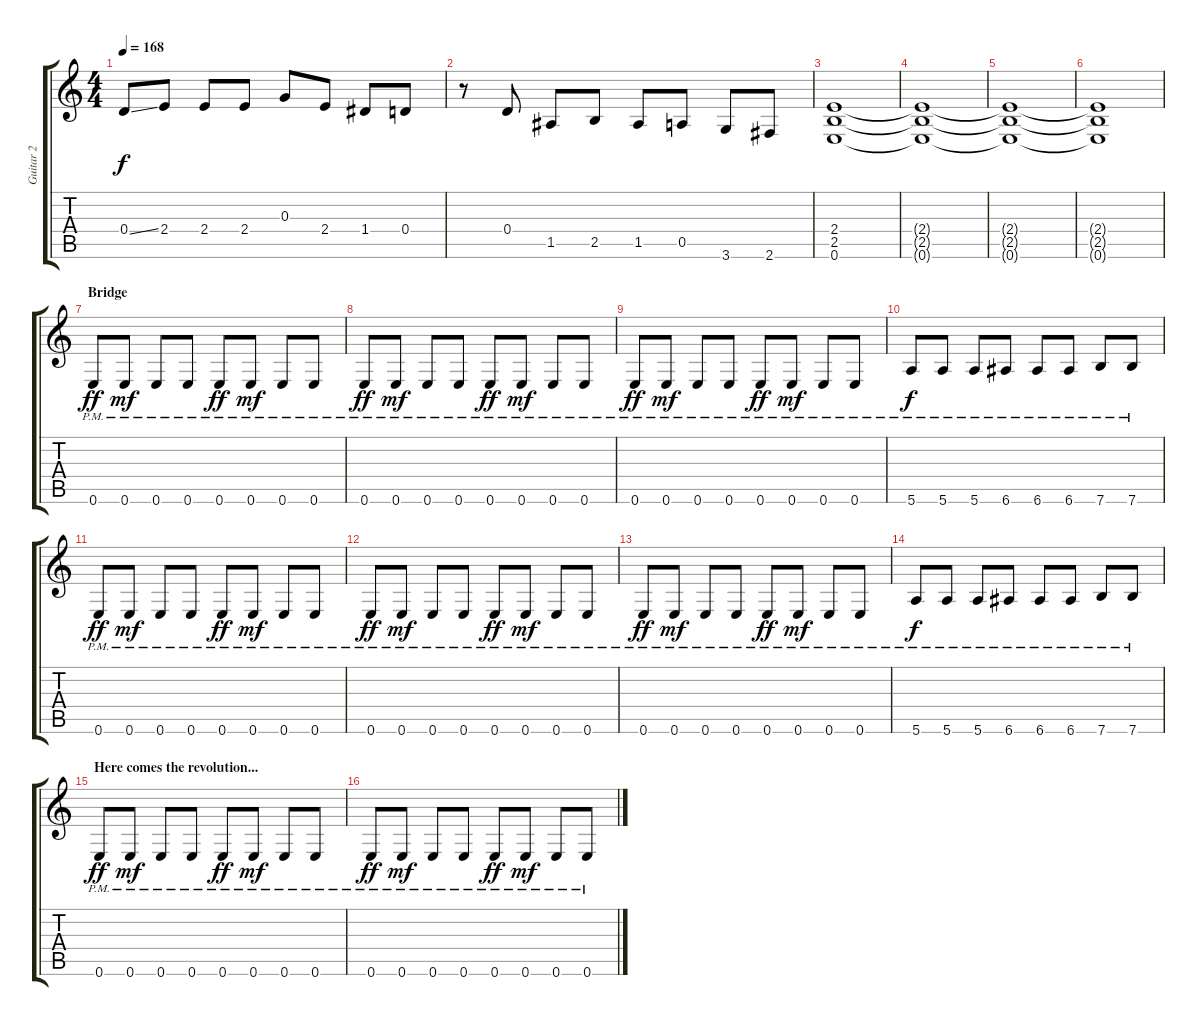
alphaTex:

\track ("Guitar 2" "Guitar 2") {instrument overdrivenguitar}
\staff {score tabs}
\tuning (E4 B3 G3 D3 A2 E2) {hide}
\ts (4 4)
\tempo 168
\clef g2
\ks c
0.4{ss}.8{dy f} 2.4.8 2.4.8 2.4.8 0.3.8 2.4.8 1.4.8 0.4.8 |
r.8 0.4.8 1.5.8 2.5.8 1.5.8 0.5.8 3.6.8 2.6.8 |
(2.4 2.5 0.6).1 |
(2.4{t} 2.5{t} 0.6{t}).1 |
(2.4{t} 2.5{t} 0.6{t}).1 |
(2.4{t} 2.5{t} 0.6{t}).1 |
\section ("" "Bridge")
0.6{pm}.8{dy ff} 0.6{pm}.8{dy mf} 0.6{pm}.8 0.6{pm}.8 0.6{pm}.8{dy ff} 0.6{pm}.8{dy mf} 0.6{pm}.8 0.6{pm}.8 |
0.6{pm}.8{dy ff} 0.6{pm}.8{dy mf} 0.6{pm}.8 0.6{pm}.8 0.6{pm}.8{dy ff} 0.6{pm}.8{dy mf} 0.6{pm}.8 0.6{pm}.8 |
0.6{pm}.8{dy ff} 0.6{pm}.8{dy mf} 0.6{pm}.8 0.6{pm}.8 0.6{pm}.8{dy ff} 0.6{pm}.8{dy mf} 0.6{pm}.8 0.6{pm}.8 |
5.6{pm}.8{dy f} 5.6{pm}.8 5.6{pm}.8 6.6{pm}.8 6.6{pm}.8 6.6{pm}.8 7.6{pm}.8 7.6{pm}.8 |
0.6{pm}.8{dy ff} 0.6{pm}.8{dy mf} 0.6{pm}.8 0.6{pm}.8 0.6{pm}.8{dy ff} 0.6{pm}.8{dy mf} 0.6{pm}.8 0.6{pm}.8 |
0.6{pm}.8{dy ff} 0.6{pm}.8{dy mf} 0.6{pm}.8 0.6{pm}.8 0.6{pm}.8{dy ff} 0.6{pm}.8{dy mf} 0.6{pm}.8 0.6{pm}.8 |
0.6{pm}.8{dy ff} 0.6{pm}.8{dy mf} 0.6{pm}.8 0.6{pm}.8 0.6{pm}.8{dy ff} 0.6{pm}.8{dy mf} 0.6{pm}.8 0.6{pm}.8 |
5.6{pm}.8{dy f} 5.6{pm}.8 5.6{pm}.8 6.6{pm}.8 6.6{pm}.8 6.6{pm}.8 7.6{pm}.8 7.6{pm}.8 |
\section ("" "Here comes the revolution...")
0.6{pm}.8{dy ff} 0.6{pm}.8{dy mf} 0.6{pm}.8 0.6{pm}.8 0.6{pm}.8{dy ff} 0.6{pm}.8{dy mf} 0.6{pm}.8 0.6{pm}.8 |
0.6{pm}.8{dy ff} 0.6{pm}.8{dy mf} 0.6{pm}.8 0.6{pm}.8 0.6{pm}.8{dy ff} 0.6{pm}.8{dy mf} 0.6{pm}.8 0.6{pm}.8
